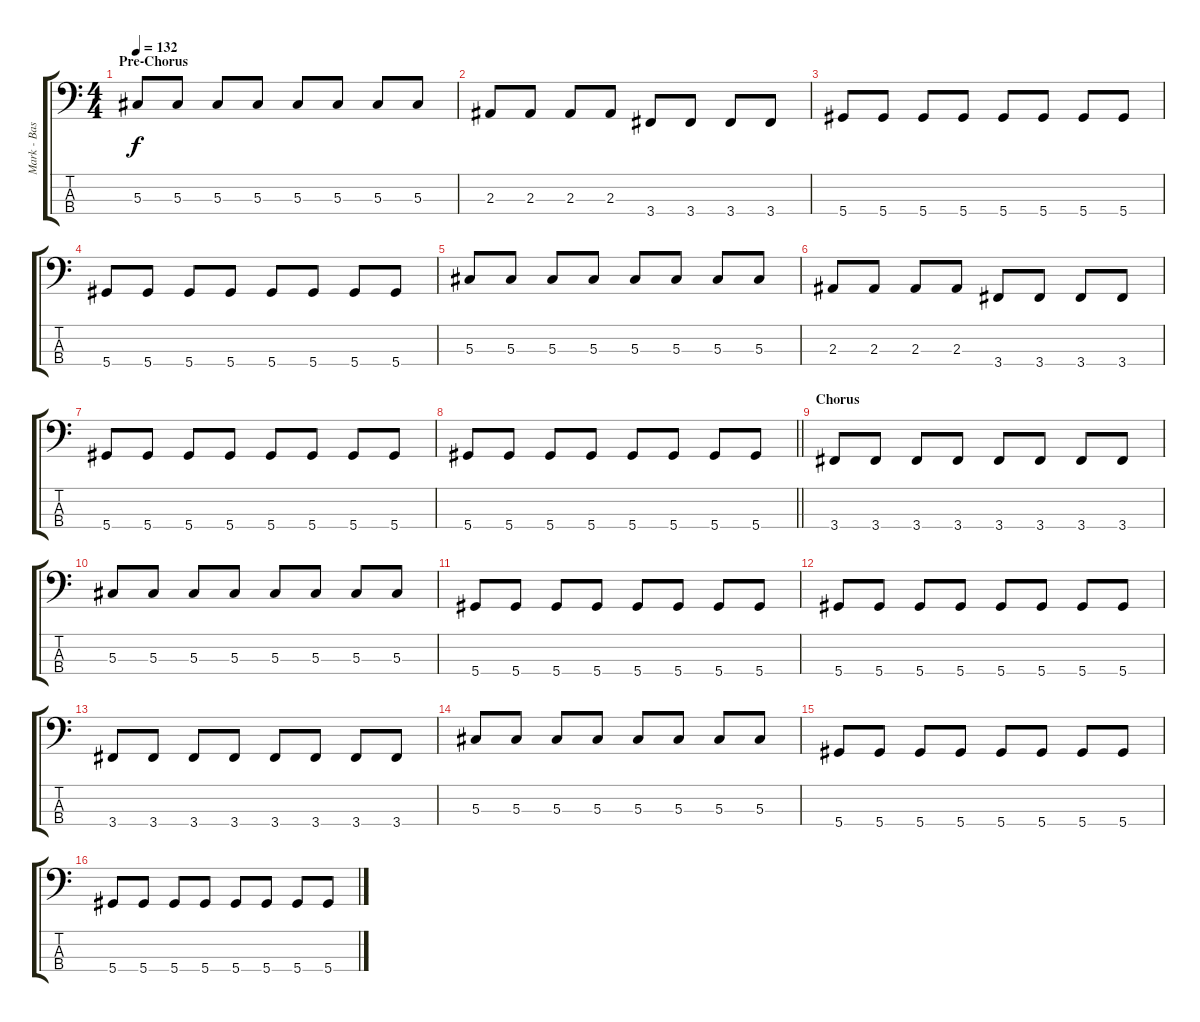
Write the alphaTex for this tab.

\track ("Mark - Bass" "Mark - Bas") {instrument electricbasspick}
\staff {score tabs}
\tuning (Gb2 Db2 Ab1 Eb1) {hide}
\ts (4 4)
\section ("" "Pre-Chorus")
\tempo 132
\clef f4
\ks c
5.3.8{dy f} 5.3.8 5.3.8 5.3.8 5.3.8 5.3.8 5.3.8 5.3.8 |
2.3.8 2.3.8 2.3.8 2.3.8 3.4.8 3.4.8 3.4.8 3.4.8 |
5.4.8 5.4.8 5.4.8 5.4.8 5.4.8 5.4.8 5.4.8 5.4.8 |
5.4.8 5.4.8 5.4.8 5.4.8 5.4.8 5.4.8 5.4.8 5.4.8 |
5.3.8 5.3.8 5.3.8 5.3.8 5.3.8 5.3.8 5.3.8 5.3.8 |
2.3.8 2.3.8 2.3.8 2.3.8 3.4.8 3.4.8 3.4.8 3.4.8 |
5.4.8 5.4.8 5.4.8 5.4.8 5.4.8 5.4.8 5.4.8 5.4.8 |
\barLineRight lightlight
5.4.8 5.4.8 5.4.8 5.4.8 5.4.8 5.4.8 5.4.8 5.4.8 |
\section ("" "Chorus")
3.4.8 3.4.8 3.4.8 3.4.8 3.4.8 3.4.8 3.4.8 3.4.8 |
5.3.8 5.3.8 5.3.8 5.3.8 5.3.8 5.3.8 5.3.8 5.3.8 |
5.4.8 5.4.8 5.4.8 5.4.8 5.4.8 5.4.8 5.4.8 5.4.8 |
5.4.8 5.4.8 5.4.8 5.4.8 5.4.8 5.4.8 5.4.8 5.4.8 |
3.4.8 3.4.8 3.4.8 3.4.8 3.4.8 3.4.8 3.4.8 3.4.8 |
5.3.8 5.3.8 5.3.8 5.3.8 5.3.8 5.3.8 5.3.8 5.3.8 |
5.4.8 5.4.8 5.4.8 5.4.8 5.4.8 5.4.8 5.4.8 5.4.8 |
5.4.8 5.4.8 5.4.8 5.4.8 5.4.8 5.4.8 5.4.8 5.4.8
